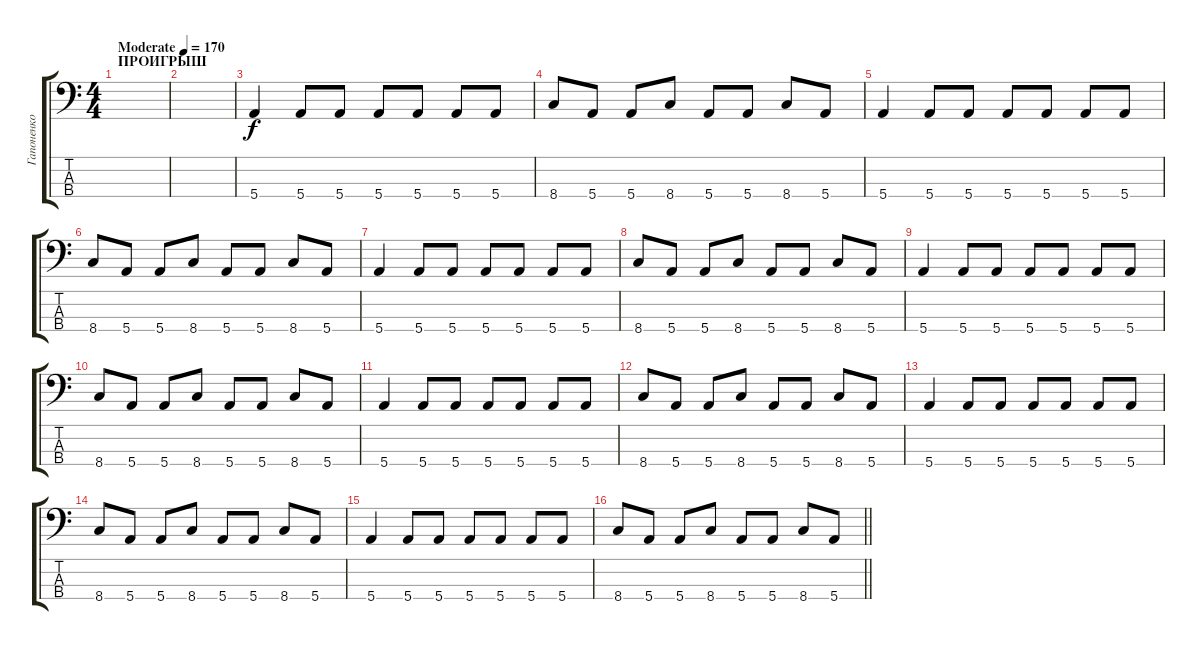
\track ("Гапоненко Андрей" "Гапоненко ") {instrument electricbassfinger}
\staff {score tabs}
\tuning (G2 D2 A1 E1) {hide}
\ts (4 4)
\section ("" "ПРОИГРЫШ ")
\tempo (170 "Moderate")
\clef f4
\ks c
|
|
5.4.4 5.4.8 5.4.8 5.4.8 5.4.8 5.4.8 5.4.8 |
8.4.8 5.4.8 5.4.8 8.4.8 5.4.8 5.4.8 8.4.8 5.4.8 |
5.4.4 5.4.8 5.4.8 5.4.8 5.4.8 5.4.8 5.4.8 |
8.4.8 5.4.8 5.4.8 8.4.8 5.4.8 5.4.8 8.4.8 5.4.8 |
5.4.4 5.4.8 5.4.8 5.4.8 5.4.8 5.4.8 5.4.8 |
8.4.8 5.4.8 5.4.8 8.4.8 5.4.8 5.4.8 8.4.8 5.4.8 |
5.4.4 5.4.8 5.4.8 5.4.8 5.4.8 5.4.8 5.4.8 |
8.4.8 5.4.8 5.4.8 8.4.8 5.4.8 5.4.8 8.4.8 5.4.8 |
5.4.4 5.4.8 5.4.8 5.4.8 5.4.8 5.4.8 5.4.8 |
8.4.8 5.4.8 5.4.8 8.4.8 5.4.8 5.4.8 8.4.8 5.4.8 |
5.4.4 5.4.8 5.4.8 5.4.8 5.4.8 5.4.8 5.4.8 |
8.4.8 5.4.8 5.4.8 8.4.8 5.4.8 5.4.8 8.4.8 5.4.8 |
5.4.4 5.4.8 5.4.8 5.4.8 5.4.8 5.4.8 5.4.8 |
\barLineRight lightlight
8.4.8 5.4.8 5.4.8 8.4.8 5.4.8 5.4.8 8.4.8 5.4.8
